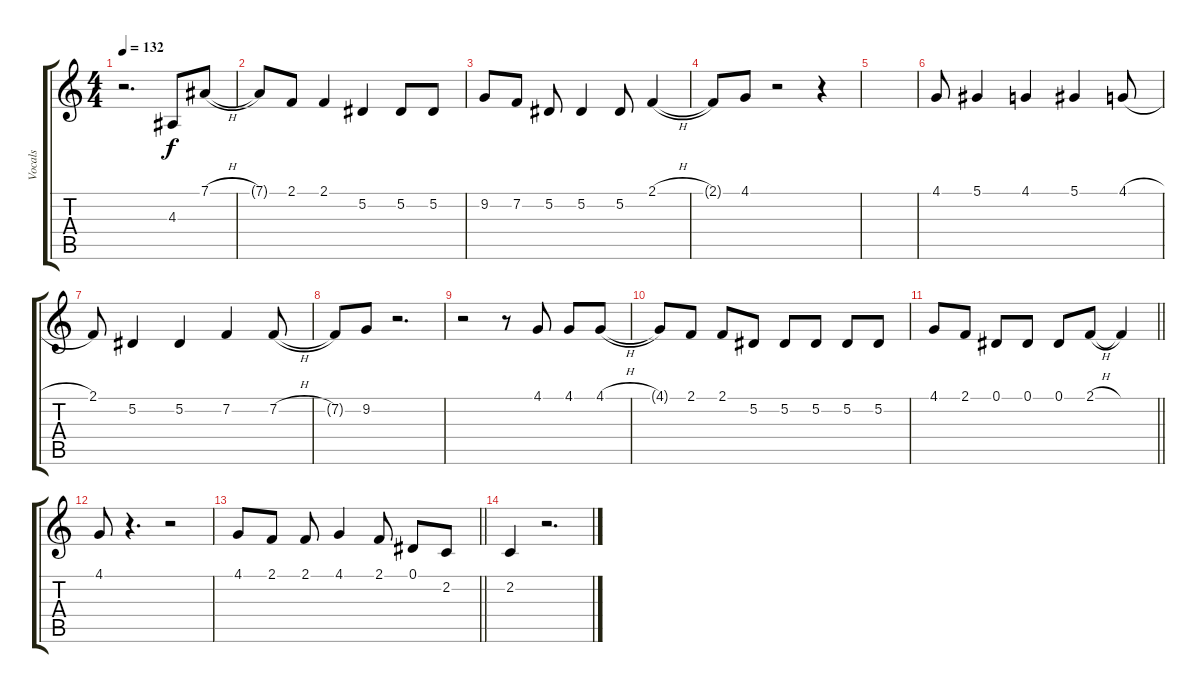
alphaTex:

\track ("Vocals" "Vocals") {instrument tenorsax}
\staff {score tabs}
\tuning (Eb4 Bb3 Gb3 Db3 Ab2 Eb2) {hide}
\ts (4 4)
\tempo 132
\clef g2
\ks c
r.2{d dy f} 4.3.8 7.1{h}.8 |
7.1{t}.8 2.1.8 2.1.4 5.2.4 5.2.8 5.2.8 |
9.2.8 7.2.8 5.2.8 5.2.4 5.2.8 2.1{h}.4 |
2.1{t}.8 4.1.8 r.2 r.4 |
|
4.1.8 5.1.4 4.1.4 5.1.4 4.1{h}.8 |
2.1.8 5.2.4 5.2.4 7.2.4 7.2{h}.8 |
7.2{t}.8 9.2.8 r.2{d} |
r.2 r.8 4.1.8 4.1.8 4.1{h}.8 |
4.1{t}.8 2.1.8 2.1.8 5.2.8 5.2.8 5.2.8 5.2.8 5.2.8 |
\barLineRight lightlight
4.1.8 2.1.8 0.1.8 0.1.8 0.1.8 2.1{h}.8 2.1{t}.4 |
4.1.8 r.4{d} r.2 |
\barLineRight lightlight
4.1.8 2.1.8 2.1.8 4.1.4 2.1.8 0.1.8 2.2.8 |
2.2.4 r.2{d}
